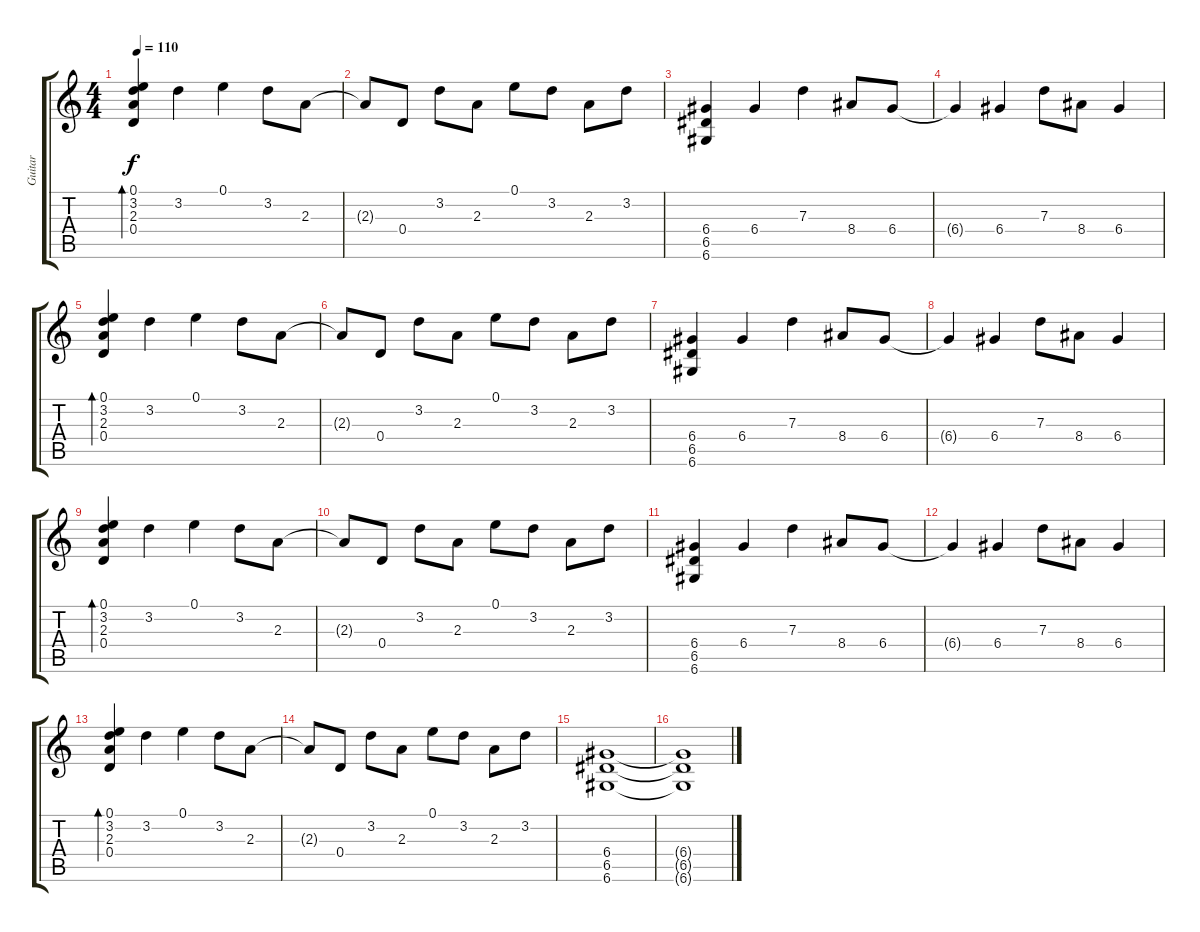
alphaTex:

\track ("Guitar" "Guitar") {instrument acousticguitarsteel}
\staff {score tabs}
\tuning (E4 B3 G3 D3 A2 D2) {hide}
\ts (4 4)
\tempo 110
\clef g2
\ks c
(0.1 3.2 2.3 0.4).4{bd 120 dy f} 3.2.4 0.1.4 3.2.8 2.3.8 |
2.3{t}.8 0.4.8 3.2.8 2.3.8 0.1.8 3.2.8 2.3.8 3.2.8 |
(6.4 6.5 6.6).4 6.4.4 7.3.4 8.4.8 6.4.8 |
6.4{t}.4 6.4.4 7.3.8 8.4.8 6.4.4 |
(0.1 3.2 2.3 0.4).4{bd 120} 3.2.4 0.1.4 3.2.8 2.3.8 |
2.3{t}.8 0.4.8 3.2.8 2.3.8 0.1.8 3.2.8 2.3.8 3.2.8 |
(6.4 6.5 6.6).4 6.4.4 7.3.4 8.4.8 6.4.8 |
6.4{t}.4 6.4.4 7.3.8 8.4.8 6.4.4 |
(0.1 3.2 2.3 0.4).4{bd 120} 3.2.4 0.1.4 3.2.8 2.3.8 |
2.3{t}.8 0.4.8 3.2.8 2.3.8 0.1.8 3.2.8 2.3.8 3.2.8 |
(6.4 6.5 6.6).4 6.4.4 7.3.4 8.4.8 6.4.8 |
6.4{t}.4 6.4.4 7.3.8 8.4.8 6.4.4 |
(0.1 3.2 2.3 0.4).4{bd 120} 3.2.4 0.1.4 3.2.8 2.3.8 |
2.3{t}.8 0.4.8 3.2.8 2.3.8 0.1.8 3.2.8 2.3.8 3.2.8 |
(6.4 6.5 6.6).1 |
(6.4{t} 6.5{t} 6.6{t}).1
